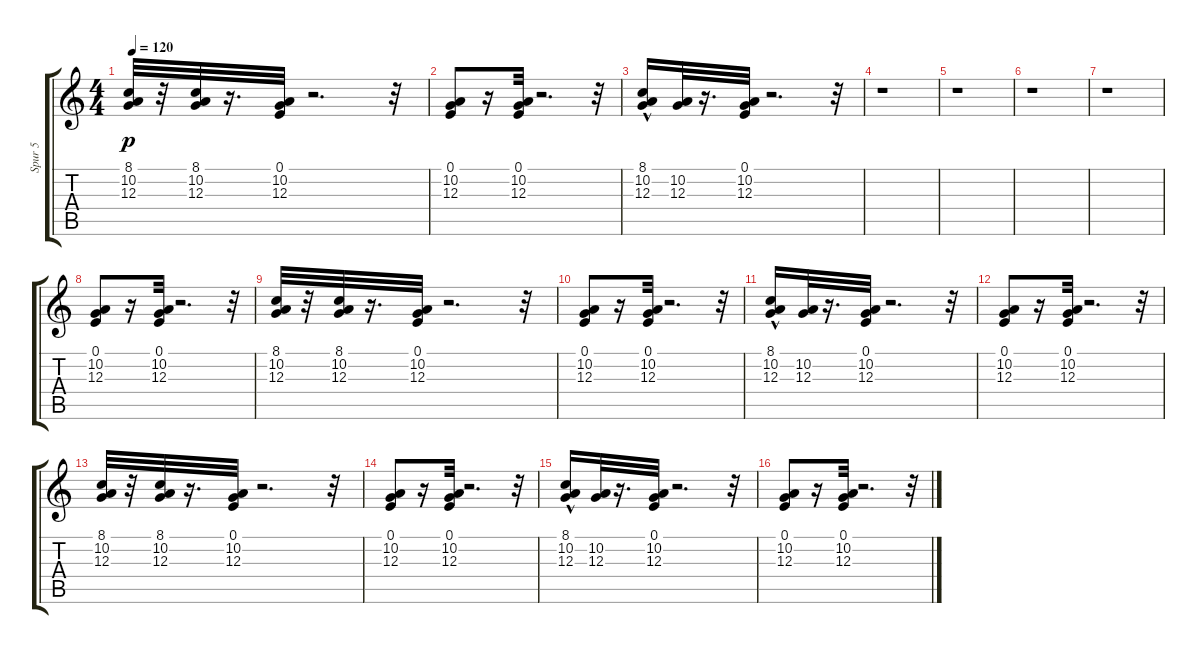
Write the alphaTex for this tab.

\track ("Spur 5" "Spur 5") {instrument percussiveorgan}
\staff {score tabs}
\tuning (E4 B3 G3 D3 A2 E2) {hide}
\ts (4 4)
\tempo 120
\clef g2
\ks c
(8.1 10.2 12.3).32{dy p} r.32 (8.1 10.2 12.3).32 r.16{d} (0.1 10.2 12.3).32 r.2{d} r.32 |
(0.1 10.2 12.3).8 r.16 (0.1 10.2 12.3).32 r.2{d} r.32 |
(8.1{hac} 10.2 12.3).16 (10.2 12.3).32 r.16{d} (0.1 10.2 12.3).32 r.2{d} r.32 |
r.1 |
r.1 |
r.1 |
r.1 |
(0.1 10.2 12.3).8 r.16 (0.1 10.2 12.3).32 r.2{d} r.32 |
(8.1 10.2 12.3).32 r.32 (8.1 10.2 12.3).32 r.16{d} (0.1 10.2 12.3).32 r.2{d} r.32 |
(0.1 10.2 12.3).8 r.16 (0.1 10.2 12.3).32 r.2{d} r.32 |
(8.1{hac} 10.2 12.3).16 (10.2 12.3).32 r.16{d} (0.1 10.2 12.3).32 r.2{d} r.32 |
(0.1 10.2 12.3).8 r.16 (0.1 10.2 12.3).32 r.2{d} r.32 |
(8.1 10.2 12.3).32 r.32 (8.1 10.2 12.3).32 r.16{d} (0.1 10.2 12.3).32 r.2{d} r.32 |
(0.1 10.2 12.3).8 r.16 (0.1 10.2 12.3).32 r.2{d} r.32 |
(8.1{hac} 10.2 12.3).16 (10.2 12.3).32 r.16{d} (0.1 10.2 12.3).32 r.2{d} r.32 |
(0.1 10.2 12.3).8 r.16 (0.1 10.2 12.3).32 r.2{d} r.32
